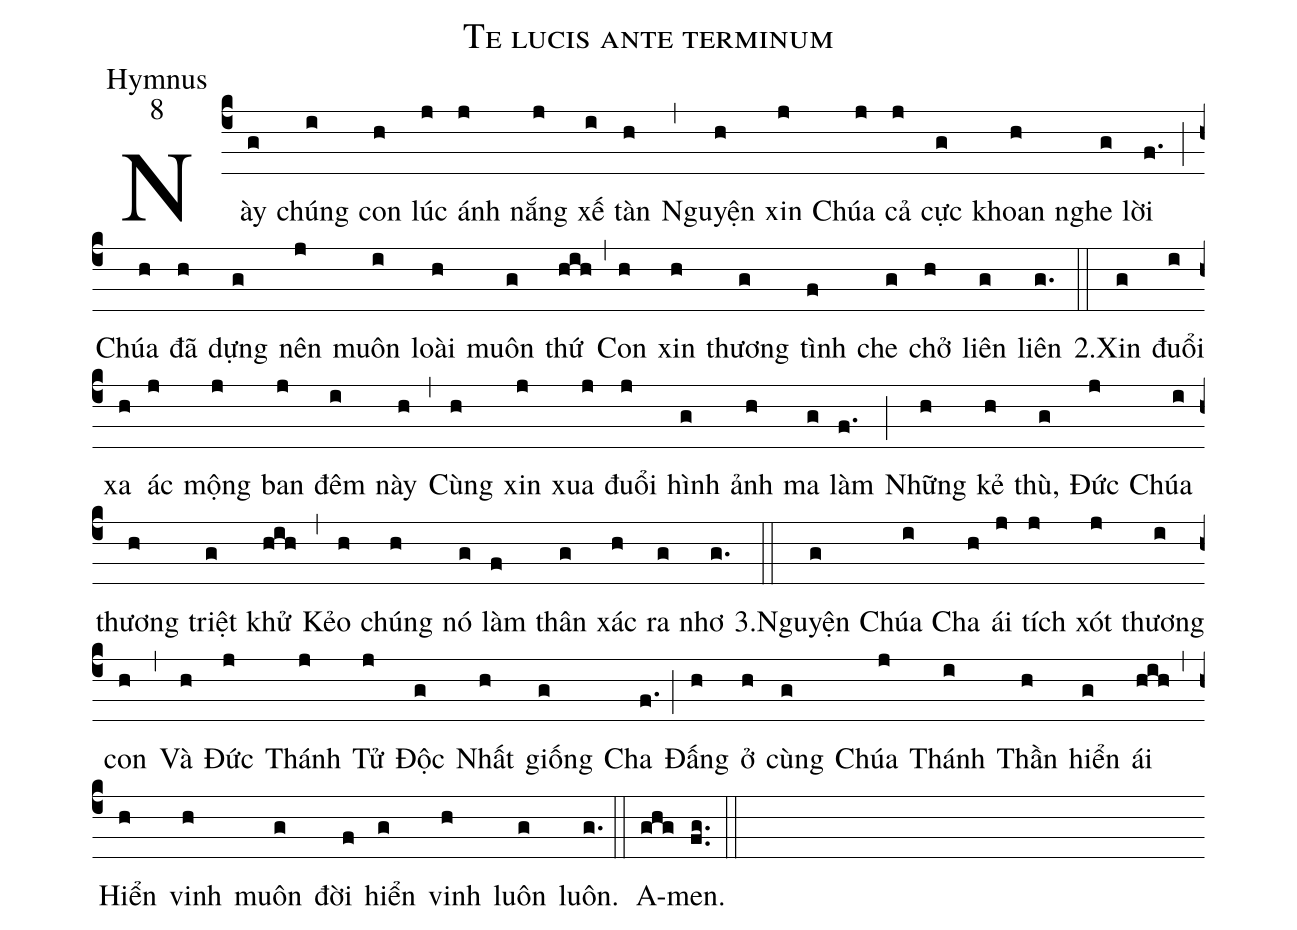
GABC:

name:Te lucis ante terminum;
office-part:Hymnus;
mode:8;
%%
(c4)Này(g) chúng(i) con(h) lúc(j) ánh(j) nắng(j) xế(i) tàn(h) (,)
Nguyện(h) xin(j) Chúa(j) cả(j) cực(g) khoan(h) nghe(g) lời(f.) (;)
Chúa(h) đã(h) dựng(g) nên(j) muôn(i) loài(h) muôn(g) thứ(hih) (,)
Con(h) xin(h) thương(g) tình(f) che(g) chở(h) liên(g) liên(g.) (::)
2.Xin(g) đuổi(i) xa(h) ác(j) mộng(j) ban(j) đêm(i) này(h) (,)
Cùng(h) xin(j) xua(j) đuổi(j) hình(g) ảnh(h) ma(g) làm(f.) (;)
Những(h) kẻ(h) thù,(g) Đức(j) Chúa(i) thương(h) triệt(g) khử(hih) (,)
Kẻo(h) chúng(h) nó(g) làm(f) thân(g) xác(h) ra(g) nhơ(g.) (::)
3.Nguyện(g) Chúa(i) Cha(h) ái(j) tích(j) xót(j) thương(i) con(h) (,)
Và(h) Đức(j) Thánh(j) Tử(j) Độc(g) Nhất(h) giống(g) Cha(f.) (;)
Đấng(h) ở(h) cùng(g) Chúa(j) Thánh(i) Thần(h) hiển(g) ái(hih) (,)
Hiển(h) vinh(h) muôn(g) đời(f) hiển(g) vinh(h) luôn(g) luôn.(g.) (::)
A-(ghg)men.(fg..) (::)
